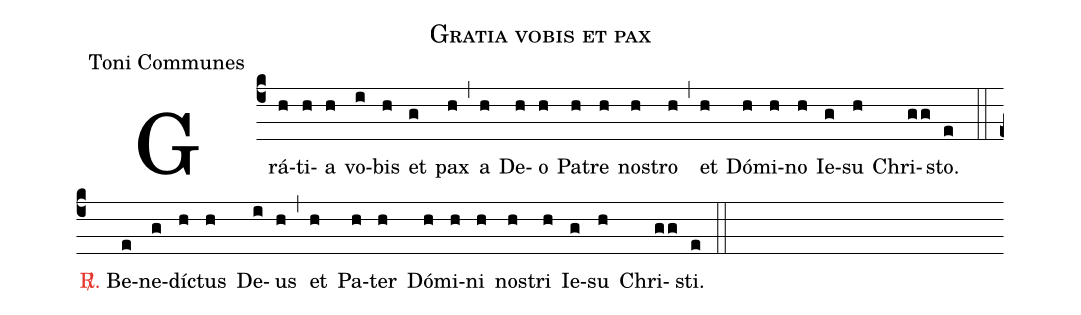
name:Gratia vobis et pax;
office-part:Toni Communes;
%%
(c4) Grá(h)ti(h)a(h) vo(i)bis(h) et(g) pax(h) (,) a(h) De(h)o(h) Pa(h)tre(h) nos(h)tro(h) (,) et(h) Dó(h)mi(h)no(h) Ie(g)su(h) Chri(gg)sto.(e) (::) <c><sp>R/</sp>.</c> Be(e)ne(g)díc(h)tus(h) De(i)us(h) (,) et(h) Pa(h)ter(h) Dó(h)mi(h)ni(h) nos(h)tri(h) Ie(g)su(h) Chri(gg)sti.(e) (::)
